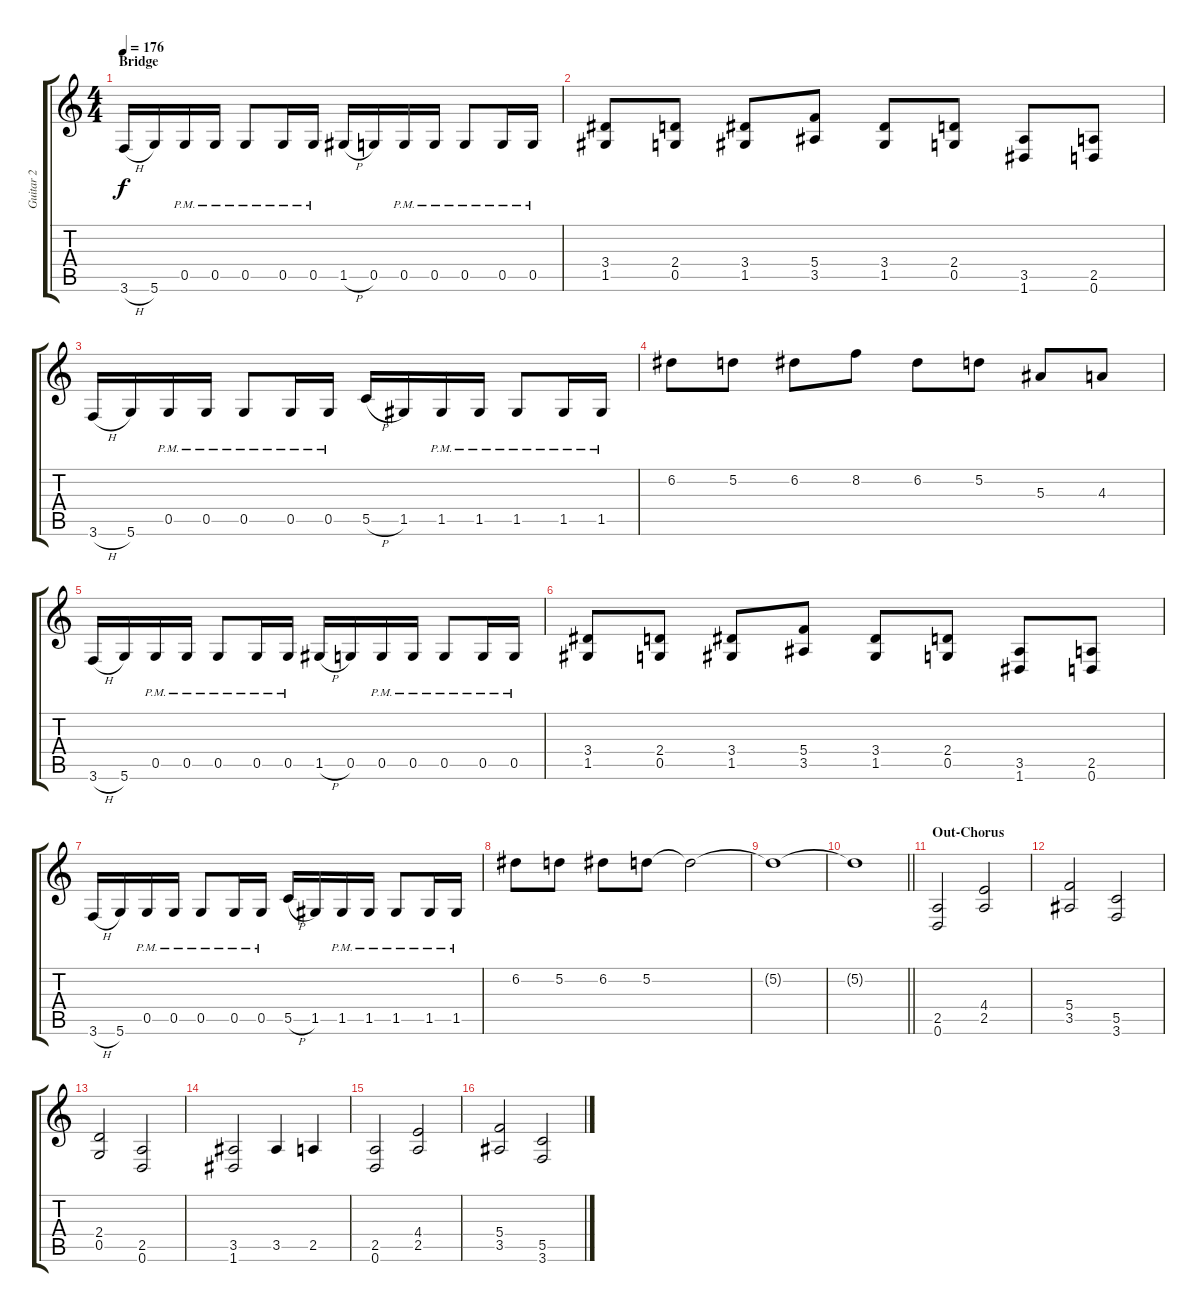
\track ("Guitar 2" "Guitar 2") {instrument distortionguitar}
\staff {score tabs}
\tuning (D4 A3 F3 C3 G2 D2) {hide}
\ts (4 4)
\section ("" "Bridge")
\tempo 176
\clef g2
\ks c
3.6{h}.16{dy f} 5.6.16 0.5{pm}.16 0.5{pm}.16 0.5{pm}.8 0.5{pm}.16 0.5{pm}.16 1.5{h}.16 0.5.16 0.5{pm}.16 0.5{pm}.16 0.5{pm}.8 0.5{pm}.16 0.5{pm}.16 |
(3.4 1.5).8 (2.4 0.5).8 (3.4 1.5).8 (5.4 3.5).8 (3.4 1.5).8 (2.4 0.5).8 (3.5 1.6).8 (2.5 0.6).8 |
3.6{h}.16 5.6.16 0.5{pm}.16 0.5{pm}.16 0.5{pm}.8 0.5{pm}.16 0.5{pm}.16 5.5{h}.16 1.5.16 1.5{pm}.16 1.5{pm}.16 1.5{pm}.8 1.5{pm}.16 1.5{pm}.16 |
6.2.8 5.2.8 6.2.8 8.2.8 6.2.8 5.2.8 5.3.8 4.3.8 |
3.6{h}.16 5.6.16 0.5{pm}.16 0.5{pm}.16 0.5{pm}.8 0.5{pm}.16 0.5{pm}.16 1.5{h}.16 0.5.16 0.5{pm}.16 0.5{pm}.16 0.5{pm}.8 0.5{pm}.16 0.5{pm}.16 |
(3.4 1.5).8 (2.4 0.5).8 (3.4 1.5).8 (5.4 3.5).8 (3.4 1.5).8 (2.4 0.5).8 (3.5 1.6).8 (2.5 0.6).8 |
3.6{h}.16 5.6.16 0.5{pm}.16 0.5{pm}.16 0.5{pm}.8 0.5{pm}.16 0.5{pm}.16 5.5{h}.16 1.5.16 1.5{pm}.16 1.5{pm}.16 1.5{pm}.8 1.5{pm}.16 1.5{pm}.16 |
6.2.8 5.2.8 6.2.8 5.2.8 5.2{t}.2 |
5.2{t}.1 |
\barLineRight lightlight
5.2{t}.1 |
\section ("" "Out-Chorus")
(2.5 0.6).2 (4.4 2.5).2 |
(5.4 3.5).2 (5.5 3.6).2 |
(2.4 0.5).2 (2.5 0.6).2 |
(3.5 1.6).2 3.5.4 2.5.4 |
(2.5 0.6).2 (4.4 2.5).2 |
(5.4 3.5).2 (5.5 3.6).2
